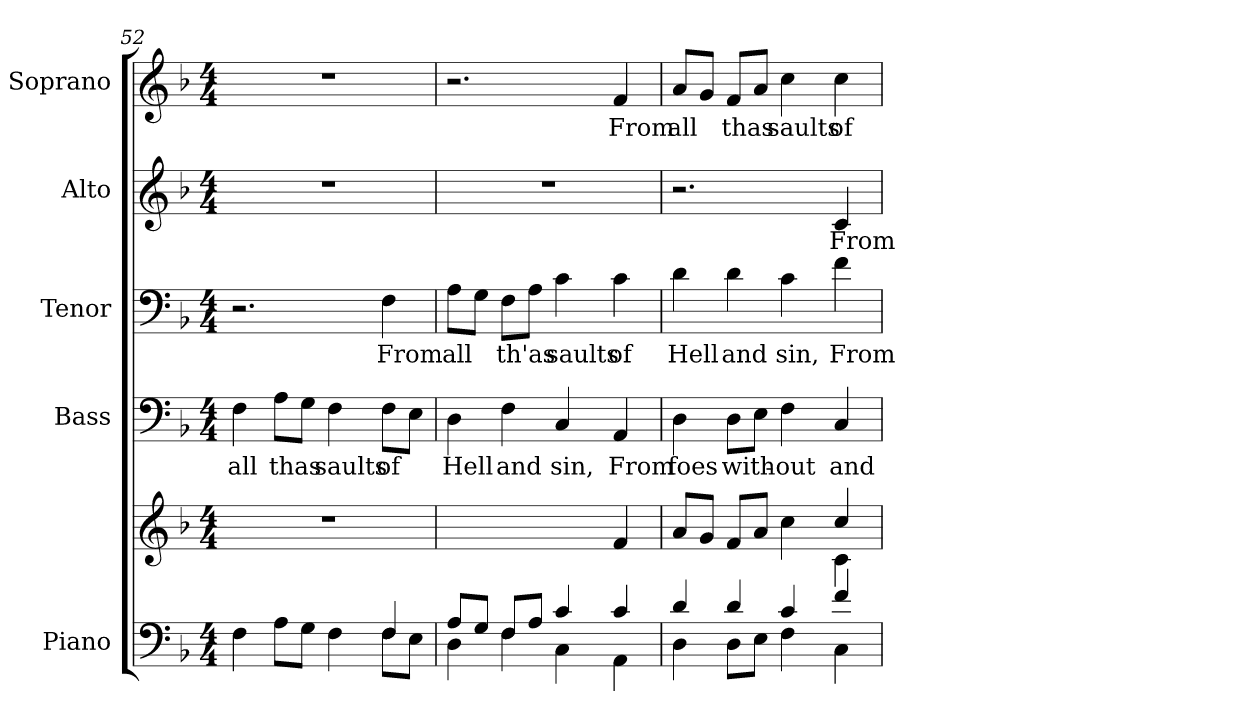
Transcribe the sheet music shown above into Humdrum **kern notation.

**kern	**kern	**kern	**text	**kern	**text	**kern	**text	**kern	**text
*part5	*part5	*part4	*part4	*part3	*part3	*part2	*part2	*part1	*part1
*staff6	*staff5	*staff4	*staff4	*staff3	*staff3	*staff2	*staff2	*staff1	*staff1
*I"Piano	*	*I"Bass	*	*I"Tenor	*	*I"Alto	*	*I"Soprano	*
*I'Pno.	*	*I'B.	*	*I'T.	*	*I'A.	*	*I'S.	*
*clefF4	*clefG2	*clefF4	*	*clefF4	*	*clefG2	*	*clefG2	*
*k[b-]	*k[b-]	*k[b-]	*	*k[b-]	*	*k[b-]	*	*k[b-]	*
*F:	*F:	*F:	*	*F:	*	*F:	*	*F:	*
*M4/4	*M4/4	*M4/4	*	*M4/4	*	*M4/4	*	*M4/4	*
=52	=52	=52	=52	=52	=52	=52	=52	=52	=52
*^	*	*	*	*	*	*	*	*	*
!	!	!	!	!LO:LY:b:color=#000000	!	!	!	!	!	!
2.ryy	4Fi\	1r	4Fi\	all	2.r	.	1r	.	1r	.
!	!	!	!	!LO:LY:b:color=#000000	!	!	!	!	!	!
.	8Ai\L	.	8Ai\L	thas	.	.	.	.	.	.
.	8Gi\J	.	8Gi\J	.	.	.	.	.	.	.
!	!	!	!	!LO:LY:b:color=#000000	!	!	!	!	!	!
.	4Fi\	.	4Fi\	saults	.	.	.	.	.	.
!	!	!	!	!LO:LY:b:color=#000000	!	!	!	!	!	!
!	!	!	!	!	!	!LO:LY:b:color=#000000	!	!	!	!
4Fi/	8Fi\L	.	8Fi\L	of	4Fi\	From	.	.	.	.
.	8Ei\J	.	8Ei\J	.	.	.	.	.	.	.
=53	=53	=53	=53	=53	=53	=53	=53	=53	=53	=53
!	!	!	!	!LO:LY:b:color=#000000	!	!	!	!	!	!
!	!	!	!	!	!	!LO:LY:b:color=#000000	!	!	!	!
8Ai/L	4Di\	2.ryy	4Di\	Hell	8Ai\L	all	1r	.	2.r	.
8Gi/J	.	.	.	.	8Gi\J	.	.	.	.	.
!	!	!	!	!LO:LY:b:color=#000000	!	!	!	!	!	!
!	!	!	!	!	!	!LO:LY:b:color=#000000	!	!	!	!
8Fi/L	4Fi\	.	4Fi\	and	8Fi\L	th'as	.	.	.	.
8Ai/J	.	.	.	.	8Ai\J	.	.	.	.	.
!	!	!	!	!LO:LY:b:color=#000000	!	!	!	!	!	!
!	!	!	!	!	!	!LO:LY:b:color=#000000	!	!	!	!
4ci/	4Ci\	.	4Ci/	sin,	4ci\	saults	.	.	.	.
!	!	!	!	!LO:LY:b:color=#000000	!	!	!	!	!	!
!	!	!	!	!	!	!LO:LY:b:color=#000000	!	!	!	!
!	!	!	!	!	!	!	!	!	!	!LO:LY:b:color=#000000
4ci/	4AAi\	4fi/	4AAi/	From	4ci\	of	.	.	4fi/	From
!!LO:PB:g=z
=54	=54	=54	=54	=54	=54	=54	=54	=54	=54	=54
*	*	*^	*	*	*	*	*	*	*	*
!	!	!	!	!	!LO:LY:b:color=#000000	!	!	!	!	!	!
!	!	!	!	!	!	!	!LO:LY:b:color=#000000	!	!	!	!
!	!	!	!	!	!	!	!	!	!	!	!LO:LY:b:color=#000000
4di/	4Di\	8ai/L	2.ryy	4Di\	foes	4di\	Hell	2.r	.	8ai/L	all
.	.	8gi/J	.	.	.	.	.	.	.	8gi/J	.
!	!	!	!	!	!LO:LY:b:color=#000000	!	!	!	!	!	!
!	!	!	!	!	!	!	!LO:LY:b:color=#000000	!	!	!	!
!	!	!	!	!	!	!	!	!	!	!	!LO:LY:b:color=#000000
4di/	8Di\L	8fi/L	.	8Di\L	with-	4di\	and	.	.	8fi/L	thas
.	8Ei\J	8ai/J	.	8Ei\J	.	.	.	.	.	8ai/J	.
!	!	!	!	!	!LO:LY:b:color=#000000	!	!	!	!	!	!
!	!	!	!	!	!	!	!LO:LY:b:color=#000000	!	!	!	!
!	!	!	!	!	!	!	!	!	!	!	!LO:LY:b:color=#000000
4ci/	4Fi\	4cci\	.	4Fi\	-out	4ci\	sin,	.	.	4cci\	saults
!	!	!	!	!	!LO:LY:b:color=#000000	!	!	!	!	!	!
!	!	!	!	!	!	!	!LO:LY:b:color=#000000	!	!	!	!
!	!	!	!	!	!	!	!	!	!LO:LY:b:color=#000000	!	!
!	!	!	!	!	!	!	!	!	!	!	!LO:LY:b:color=#000000
4fi/	4Ci\	4cci/	4ci\	4Ci/	and	4fi\	From	4ci/	From	4cci\	of
*v	*v	*	*	*	*	*	*	*	*	*	*
*	*v	*v	*	*	*	*	*	*	*	*
=	=	=	=	=	=	=	=	=	=
*-	*-	*-	*-	*-	*-	*-	*-	*-	*-
